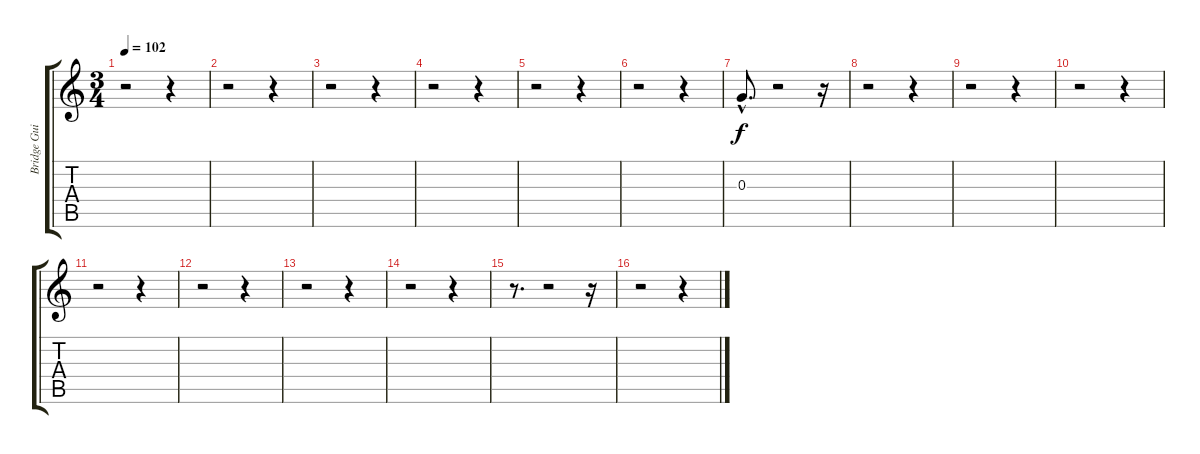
\track ("Bridge Guitar" "Bridge Gui") {instrument distortionguitar}
\staff {score tabs}
\tuning (E4 B3 G3 D3 A2 E2) {hide}
\ts (3 4)
\tempo 102
\clef g2
\ks c
r.2{dy f} r.4 |
r.2 r.4 |
r.2 r.4 |
r.2 r.4 |
r.2 r.4 |
r.2 r.4 |
0.3{hac}.8{d} r.2 r.16 |
r.2 r.4 |
r.2 r.4 |
r.2 r.4 |
r.2 r.4 |
r.2 r.4 |
r.2 r.4 |
r.2 r.4 |
r.8{d} r.2 r.16 |
r.2 r.4
